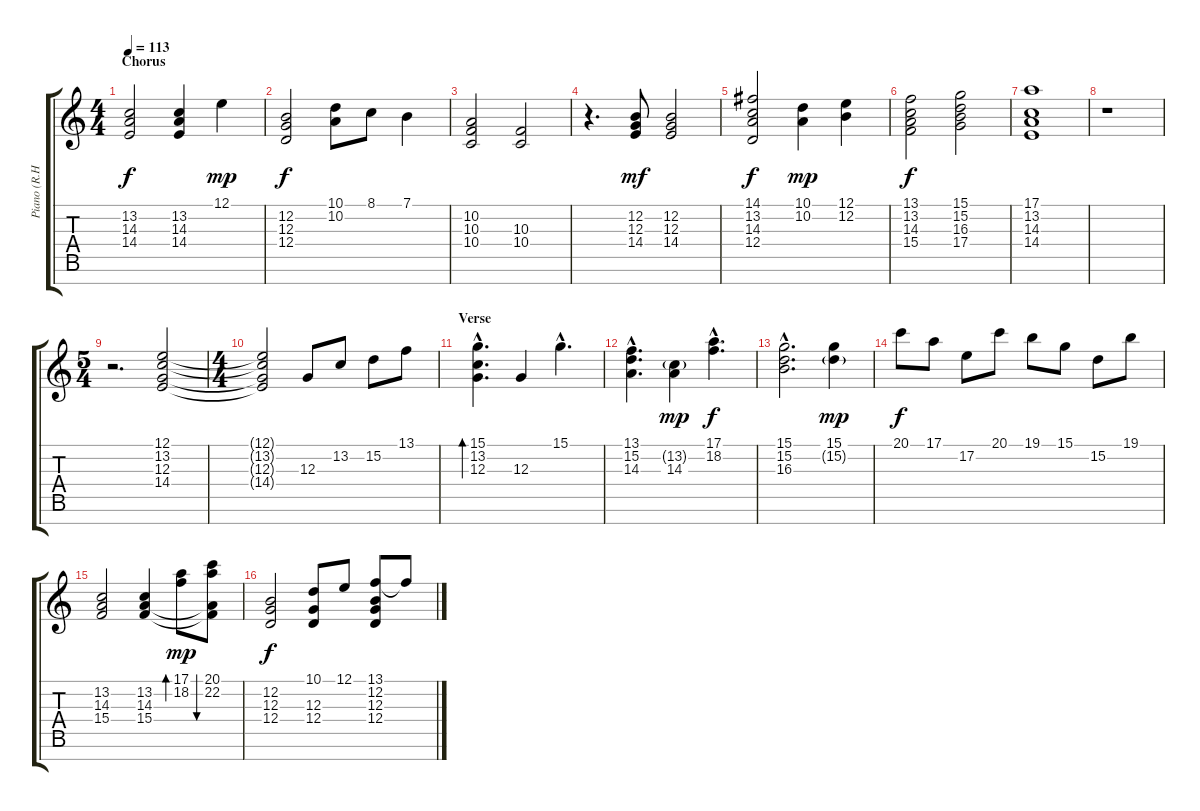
\track ("Piano (R.H.)" "Piano (R.H") {instrument acousticgrandpiano}
\staff {score tabs}
\tuning (E4 B3 G3 D3 A2 E2 B1) {hide}
\ts (4 4)
\section ("" "Chorus")
\tempo 113
\clef g2
\ks c
(13.2 14.3 14.4).2{dy f} (13.2 14.3 14.4).4 12.1.4{dy mp} |
(12.2 12.3 12.4).2{dy f} (10.1 10.2).8 8.1.8 7.1.4 |
(10.2 10.3 10.4).2 (10.3 10.4).2 |
r.4{d} (12.2 12.3 14.4).8{dy mf} (12.2 12.3 14.4).2 |
(14.1 13.2 14.3 12.4).2{dy f} (10.1 10.2).4{dy mp} (12.1 12.2).4 |
(13.1 13.2 14.3 15.4).2{dy f} (15.1 15.2 16.3 17.4).2 |
(17.1 13.2 14.3 14.4).1 |
r.1 |
\ts (5 4)
r.2{d} (12.1 13.2 12.3 14.4).2 |
\ts (4 4)
(12.1{t} 13.2{t} 12.3{t} 14.4{t}).2 12.3.8 13.2.8 15.2.8 13.1.8 |
\section ("" "Verse")
(15.1{hac} 13.2{hac} 12.3{hac}).4{d bd 240} 12.3.4 15.1{hac}.4{d} |
(13.1{hac} 15.2{hac} 14.3{hac}).4{d} (13.2{g} 14.3).4{dy mp} (17.1{hac} 18.2{hac}).4{d dy f} |
(15.1{hac} 15.2{hac} 16.3{hac}).2{d} (15.1 15.2{g}).4{dy mp} |
20.1.8{dy f} 17.1.8 17.2.8 20.1.8 19.1.8 15.1.8 15.2.8 19.1.8 |
(13.2 14.3 15.4).2 (13.2 14.3 15.4).4 (17.1 18.2).8{bd 480 dy mp} (20.1 22.2 14.3{t} 15.4{t}).8{bu 480} |
(12.2 12.3 12.4).2{dy f} (10.1 12.3 12.4).8 12.1.8 (13.1 12.2 12.3 12.4).8 13.1{t}.8
